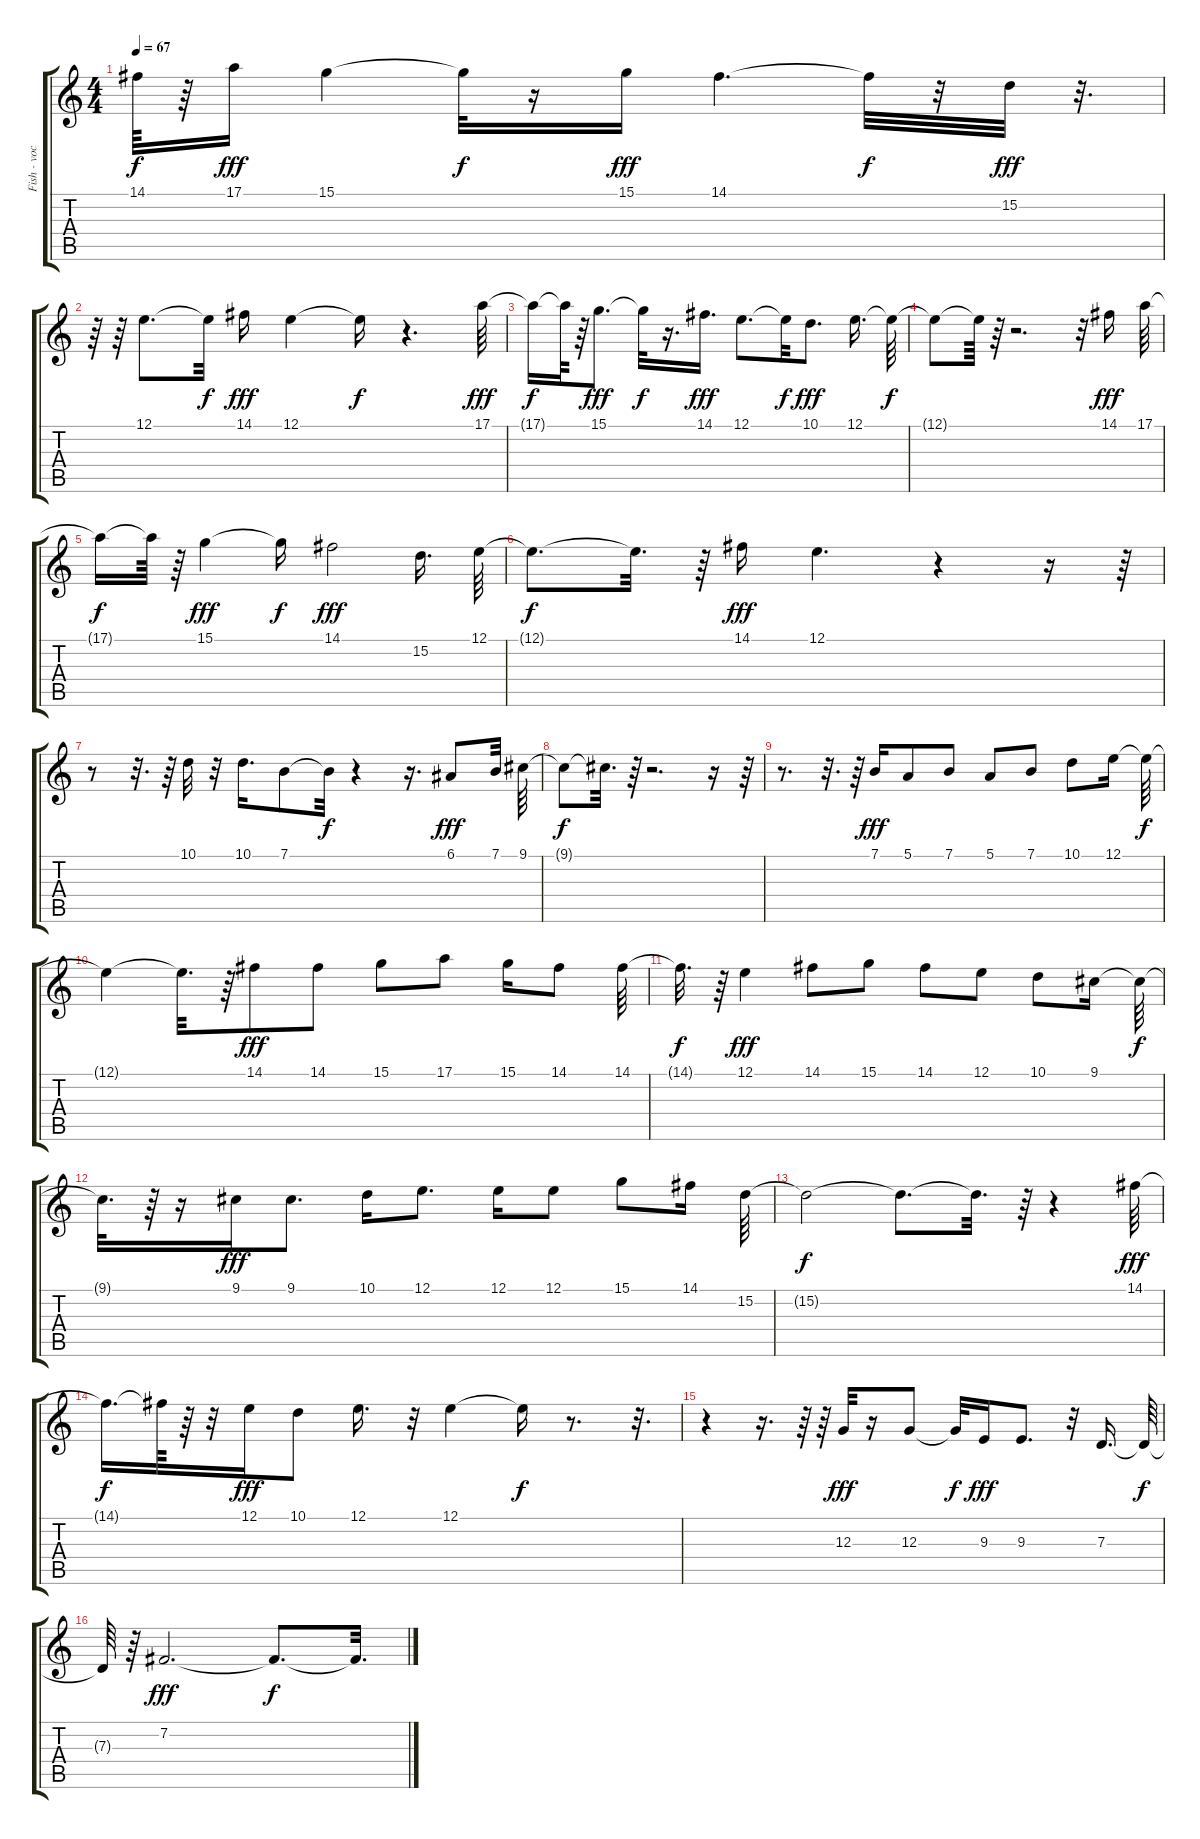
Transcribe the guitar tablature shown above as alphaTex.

\track ("Fish - vocals" "Fish - voc") {instrument whistle}
\staff {score tabs}
\tuning (E4 B3 G3 D3 A2 E2) {hide}
\ts (4 4)
\tempo 67
\clef g2
\ks c
14.1{t}.64{dy f} r.64 17.1.16{dy fff} 15.1.4 15.1{t}.32{dy f} r.16 15.1.16{dy fff} 14.1.4{d} 14.1{t}.32{dy f} r.32 15.2.32{dy fff} r.32{d} |
r.64 r.64 12.1.8{d} 12.1{t}.32{dy f} 14.1.16{dy fff} 12.1.4 12.1{t}.16{dy f} r.4{d} 17.1.64{dy fff} |
17.1{t}.16{dy f} 17.1{t}.64 r.64 15.1.8{d dy fff} 15.1{t}.32{dy f} r.16{d} 14.1.16{d dy fff} 12.1.8{d} 12.1{t}.32{dy f} 10.1.8{d dy fff} 12.1.16{d} 12.1{t}.64{dy f} |
12.1{t}.8 12.1{t}.64 r.64 r.2{d} r.32 14.1.16{dy fff} 17.1.64 |
17.1{t}.16{dy f} 17.1{t}.64 r.64 15.1.4{dy fff} 15.1{t}.16{dy f} 14.1.2{dy fff} 15.2.16{d} 12.1.64 |
12.1{t}.8{d dy f} 12.1{t}.32{d} r.64 14.1.16{dy fff} 12.1.4{d} r.4 r.16 r.64 |
r.8 r.32{d} r.64 10.1.32 r.32 10.1.16{d} 7.1.8 7.1{t}.32{dy f} r.4 r.16{d} 6.1.8{dy fff} 7.1.32 9.1.64 |
9.1{t}.8{dy f} 9.1{t}.32{d} r.64 r.2{d} r.16 r.64 |
r.8{d} r.32{d} r.64 7.1.16{dy fff instrument lead2sawtooth} 5.1.8 7.1.8 5.1.8 7.1.8 10.1.8 12.1.16 12.1{t}.64{dy f} |
12.1{t}.4 12.1{t}.32{d} r.64 14.1.8{dy fff} 14.1.8 15.1.8 17.1.8 15.1.16 14.1.8 14.1.64 |
14.1{t}.32{d dy f} r.64 12.1.4{dy fff} 14.1.8 15.1.8 14.1.8 12.1.8 10.1.8 9.1.16 9.1{t}.64{dy f} |
9.1{t}.32{d} r.64 r.16 9.1.16{dy fff} 9.1.8{d} 10.1.16 12.1.8{d} 12.1.16 12.1.8 15.1.8 14.1.16 15.2.64 |
15.2{t}.2{dy f} 15.2{t}.8{d} 15.2{t}.32{d} r.64 r.4 14.1.64{dy fff} |
14.1{t}.16{d dy f} 14.1{t}.64 r.64 r.32 12.1.16{dy fff} 10.1.8 12.1.16{d} r.32 12.1.4 12.1{t}.16{dy f} r.8{d} r.32{d} |
r.4 r.16{d} r.64 r.64 12.3.32{dy fff} r.16 12.3.8 12.3{t}.32{dy f} 9.3.16{dy fff} 9.3.8{d} r.32 7.3.16{d} 7.3{t}.64{dy f} |
7.3{t}.64 r.64 7.2.2{d dy fff} 7.2{t}.8{d dy f} 7.2{t}.32{d}
